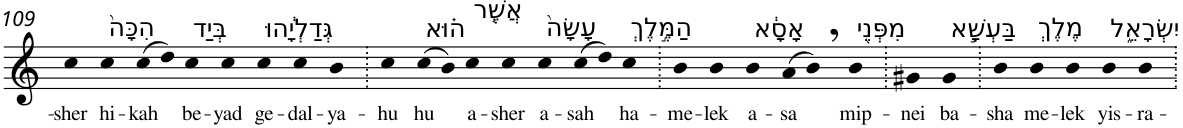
**kern	**text
*part1	*part1
*staff1	*staff1
*I"Piano	*
*I'Pno	*
!!LO:PB:g=z
*clefG2	*
*k[]	*
=109	=109
!	!LO:LY:b
4cc	-sher
!LO:TX:a:t=הִכָּה֙	!
!	!LO:LY:b
4cc	hi-
!	!LO:LY:b
(>8cc	-kah
8dd)	.
!LO:TX:a:t=בְּיַד	!
!	!LO:LY:b
4cc	be-
!	!LO:LY:b
4cc	-yad
!LO:TX:a:t=גְּדַלְיָ֔הוּ	!
!	!LO:LY:b
4cc	ge-
!	!LO:LY:b
4cc	-dal-
!	!LO:LY:b
4b	-ya-
=110.	=110.
!	!LO:LY:b
4cc	-hu
!LO:TX:a:t=ה֗וּא	!
!	!LO:LY:b
(>8cc	hu
8b)	.
!LO:TX:a:t=אֲשֶׁ֤ר	!
!	!LO:LY:b
4cc	a-
!	!LO:LY:b
4cc	-sher
!LO:TX:a:t=עָשָׂה֙	!
!	!LO:LY:b
4cc	a-
!	!LO:LY:b
(>8cc	-sah
8dd)	.
!LO:TX:a:t=הַמֶּ֣לֶךְ	!
!	!LO:LY:b
4cc	ha-
=111.	=111.
!	!LO:LY:b
4b	-me-
!	!LO:LY:b
4b	-lek
!LO:TX:a:t=אָסָ֔א	!
!	!LO:LY:b
4b	a-
!	!LO:LY:b
(>8a	-sa
8b,)	.
!LO:TX:a:t=מִפְּנֵ֖י	!
!	!LO:LY:b
4b	mip-
=112.	=112.
!	!LO:LY:b
4g#X	-nei
!LO:TX:a:t=בַּעְשָׁ֣א	!
!	!LO:LY:b
4g#	ba-
=113.	=113.
!	!LO:LY:b
4b	-sha
!LO:TX:a:t=מֶלֶךְ	!
!	!LO:LY:b
4b	me-
!	!LO:LY:b
4b	-lek
!LO:TX:a:t=יִשְׂרָאֵ֑ל	!
!	!LO:LY:b
4b	yis-
!	!LO:LY:b
4b	-ra-
=.	=.
*-	*-
